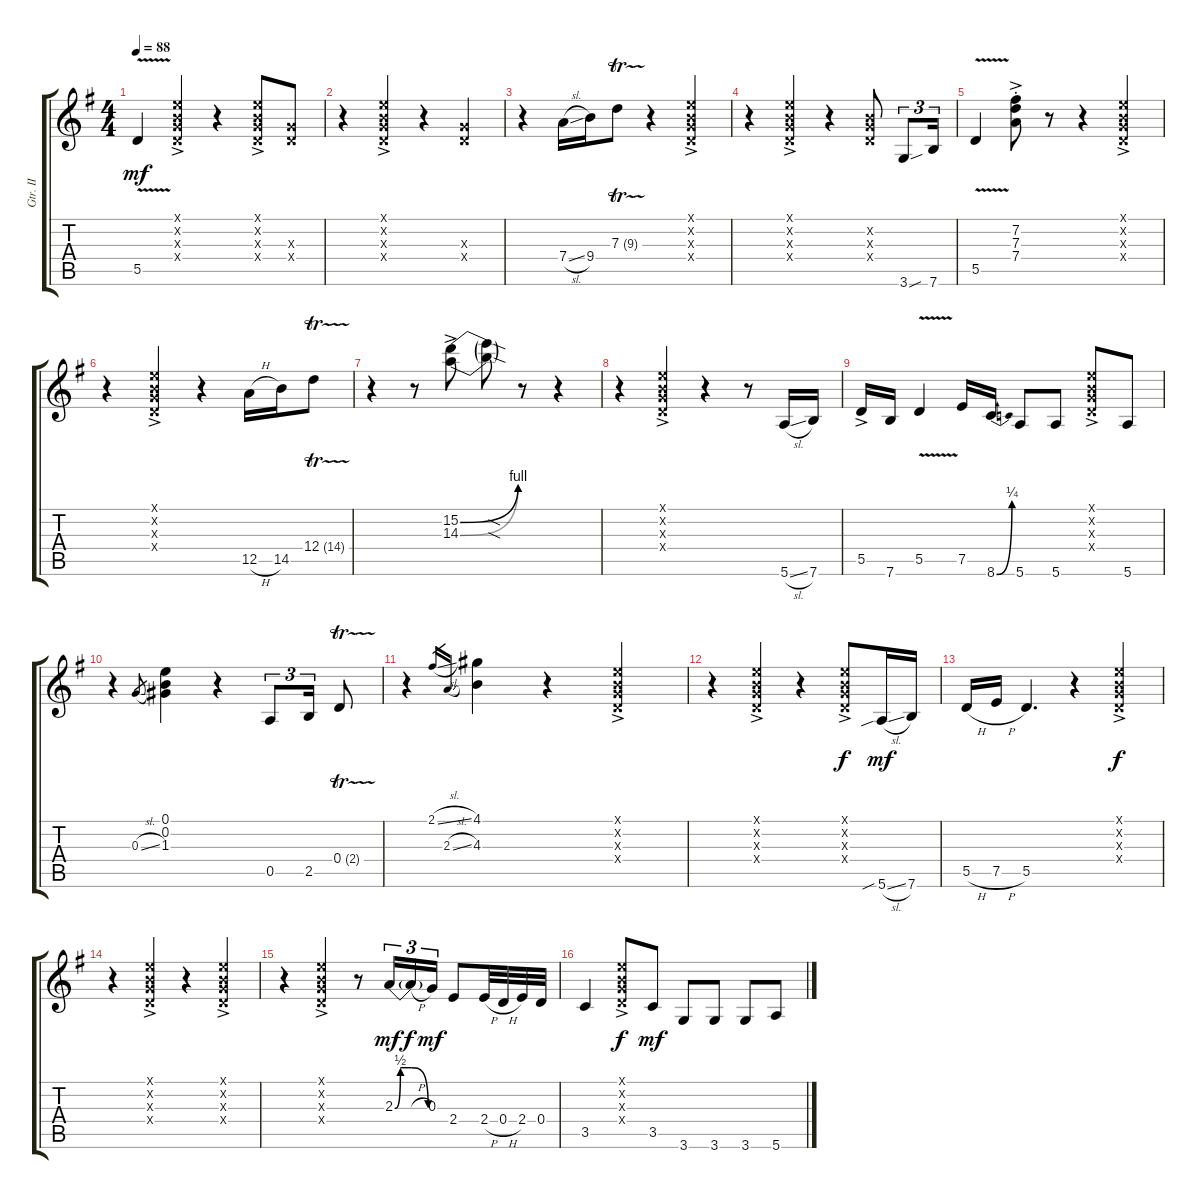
\track ("Gtr. II" "Gtr. II") {instrument distortionguitar}
\staff {score tabs}
\tuning (E4 B3 G3 D3 A2 E2) {hide}
\ts (4 4)
\tempo 88
\clef g2
\ks g
5.5{v}.4{dy mf} (0.1{ac x} 0.2{ac x} 0.3{ac x} 0.4{ac x}).4 r.4 (0.1{ac x} 0.2{ac x} 0.3{ac x} 0.4{ac x}).8 (0.3{x} 0.4{x}).8 |
r.4 (0.1{ac x} 0.2{ac x} 0.3{ac x} 0.4{ac x}).4 r.4 (0.3{x} 0.4{x}).4 |
r.4 7.4{sl}.16 9.4.16 7.3{tr (9 32)}.8 r.4 (0.1{ac x} 0.2{ac x} 0.3{ac x} 0.4{ac x}).4 |
r.4 (0.1{ac x} 0.2{ac x} 0.3{ac x} 0.4{ac x}).4 r.4 (0.2{x} 0.3{x} 0.4{x}).8 3.6{sou}.8{tu (3 2)} 7.6.16{tu (3 2)} |
5.5{v}.4 (7.2{ac st} 7.3{ac st} 7.4{ac st}).8 r.8 r.4 (0.1{ac x} 0.2{ac x} 0.3{ac x} 0.4{ac x}).4 |
r.4 (0.1{ac x} 0.2{ac x} 0.3{ac x} 0.4{ac x}).4 r.4 12.5{h}.16 14.5.16 12.4{tr (14 32)}.8 |
r.4 r.8 (15.2{be (bend 0 0 60 4) ac} 14.3{be (bend 0 0 60 4) ac}).8 (15.2{sod t} 14.3{sod t}).8 r.8 r.4 |
r.4 (0.1{ac x} 0.2{ac x} 0.3{ac x} 0.4{ac x}).4 r.4 r.8 5.6{sl}.16 7.6.16 |
5.5{ac}.16 7.6.16 5.5{v}.4 7.5.16 8.6{be (bend 0 0 60 1)}.16 5.6.8 5.6.8 (0.1{ac x} 0.2{ac x} 0.3{ac x} 0.4{ac x}).8 5.6.8 |
r.4 0.3{sl}.8{gr} (0.1 0.2 1.3).4 r.4 0.5.8{tu (3 2)} 2.5.16{tu (3 2)} 0.4{tr (2 32)}.8 |
r.4 2.1{sl}.16{gr} 2.3{sl}.16{gr} (4.1 4.3).4 r.4 (0.1{ac x} 0.2{ac x} 0.3{ac x} 0.4{ac x}).4 |
r.4 (0.1{ac x} 0.2{ac x} 0.3{ac x} 0.4{ac x}).4 r.4 (0.1{ac x} 0.2{ac x} 0.3{ac x} 0.4{ac x}).8{dy f} 5.6{sib sl}.16{dy mf} 7.6.16 |
5.5{h}.16 7.5{h}.16 5.5.4{d} r.4 (0.1{ac x} 0.2{ac x} 0.3{ac x} 0.4{ac x}).4{dy f} |
r.4 (0.1{ac x} 0.2{ac x} 0.3{ac x} 0.4{ac x}).4 r.4 (0.1{ac x} 0.2{ac x} 0.3{ac x} 0.4{ac x}).4 |
r.4 (0.1{ac x} 0.2{ac x} 0.3{ac x} 0.4{ac x}).4 r.8 2.3{be (custom 0 0 10 2 20 2 30 2 60 0)}.16{tu (3 2) dy mf} 2.3{h t}.16{tu (3 2) dy f} 0.3.16{tu (3 2) dy mf} 2.4.8 2.4{h}.32 0.4{h}.32 2.4.32 0.4.32 |
3.5.4 (0.1{ac x} 0.2{ac x} 0.3{ac x} 0.4{ac x}).8{dy f} 3.5.8{dy mf} 3.6.8 3.6.8 3.6.8 5.6.8
